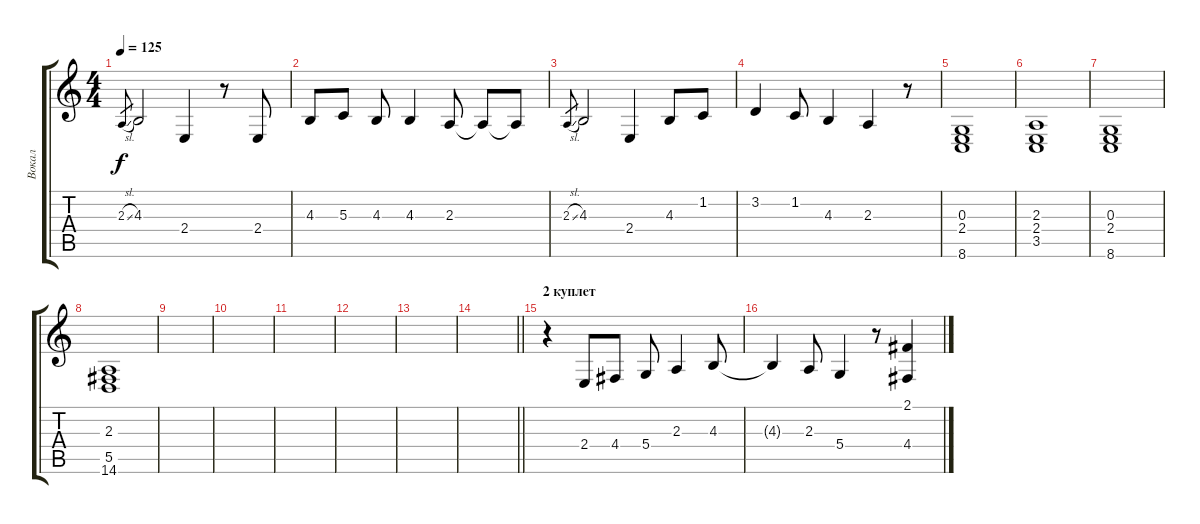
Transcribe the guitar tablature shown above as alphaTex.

\track ("Вокал" "Вокал") {mute instrument accordion}
\staff {score tabs}
\tuning (E4 B3 G3 D3 A2 E2) {hide}
\ts (4 4)
\tempo 125
\clef g2
\ks c
2.3{sl}.8{gr dy f} 4.3.2 2.4.4 r.8 2.4.8 |
4.3.8 5.3.8 4.3.8 4.3.4 2.3.8 2.3{t}.8 2.3{t}.8 |
2.3{sl}.8{gr} 4.3.2 2.4.4 4.3.8 1.2.8 |
3.2.4 1.2.8 4.3.4 2.3.4 r.8 |
(0.3 2.4 8.6).1{volume 7 instrument accordion} |
(2.3 2.4 3.5).1 |
(0.3 2.4 8.6).1{instrument sopranosax} |
(2.3 5.5 14.6).1 |
|
|
|
|
|
\barLineRight lightlight
|
\section ("" "2 куплет")
r.4 2.4.8 4.4.8 5.4.8 2.3.4 4.3.8 |
4.3{t}.4 2.3.8 5.4.4 r.8 (2.1 4.4).4
